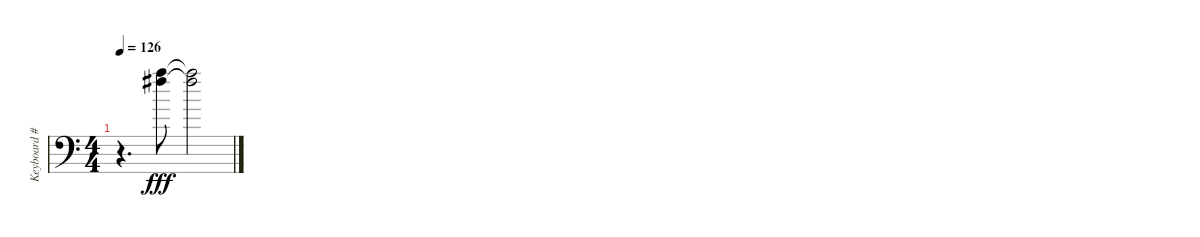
\track ("Keyboard #2" "Keyboard #") {instrument vibraphone}
\staff {score}
\tuning (E4 B3 G3 D3 A2 E2 C-1) {hide}
\ts (4 4)
\tempo 126
\clef f4
\ks c
r.4{d dy fff} (14.1 22.2).8{instrument vibraphone} (14.1{t} 22.2{t}).2
